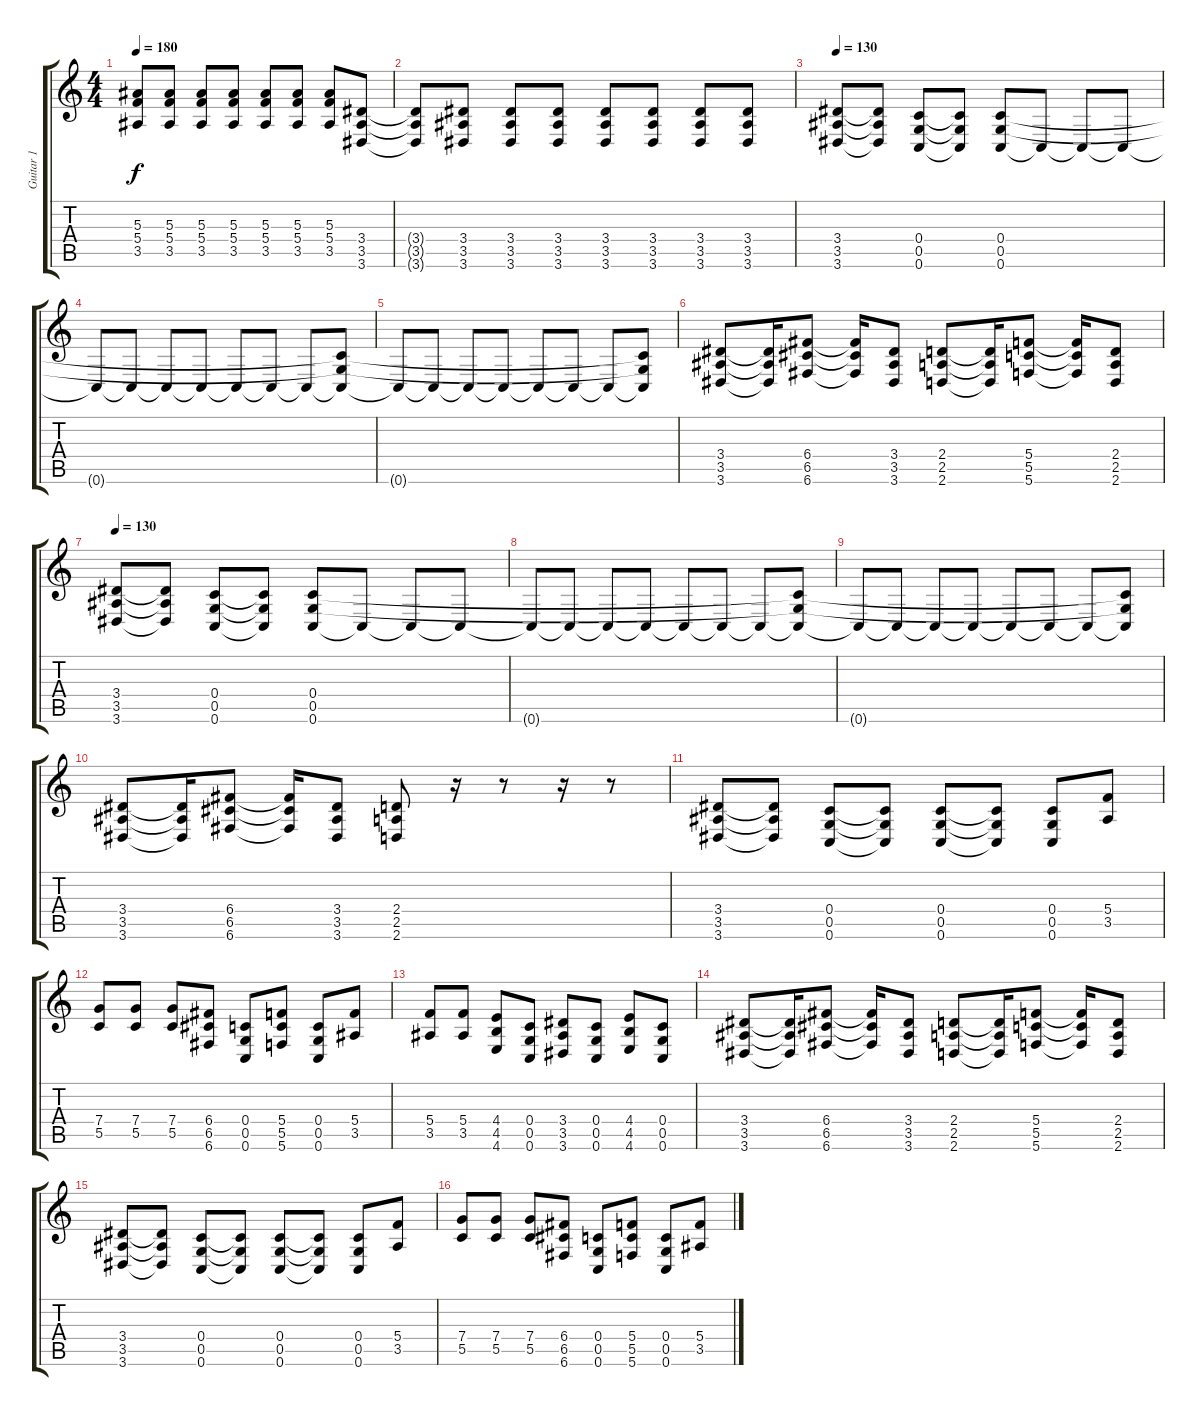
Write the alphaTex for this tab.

\track ("Guitar 1" "Guitar 1") {instrument distortionguitar}
\staff {score tabs}
\tuning (D4 A3 F3 C3 G2 C2) {hide}
\ts (4 4)
\tempo 180
\clef g2
\ks c
(5.3{t} 5.4{t} 3.5{t}).8{dy f} (5.3 5.4 3.5).8 (5.3 5.4 3.5).8 (5.3 5.4 3.5).8 (5.3 5.4 3.5).8 (5.3 5.4 3.5).8 (5.3 5.4 3.5).8 (3.4 3.5 3.6).8 |
(3.4{t} 3.5{t} 3.6{t}).8 (3.4 3.5 3.6).8 (3.4 3.5 3.6).8 (3.4 3.5 3.6).8 (3.4 3.5 3.6).8 (3.4 3.5 3.6).8 (3.4 3.5 3.6).8 (3.4 3.5 3.6).8 |
\tempo 130
(3.4 3.5 3.6).8 (3.4{t} 3.5{t} 3.6{t}).8 (0.4 0.5 0.6).8 (0.4{t} 0.5{t} 0.6{t}).8 (0.4 0.5 0.6).8 0.6{t}.8 0.6{t}.8 0.6{t}.8 |
0.6{t}.8 0.6{t}.8 0.6{t}.8 0.6{t}.8 0.6{t}.8 0.6{t}.8 0.6{t}.8 (0.4{t} 0.5{t} 0.6{t}).8 |
0.6{t}.8 0.6{t}.8 0.6{t}.8 0.6{t}.8 0.6{t}.8 0.6{t}.8 0.6{t}.8 (0.4{t} 0.5{t} 0.6{t}).8 |
(3.4 3.5 3.6).8 (3.4{t} 3.5{t} 3.6{t}).16 (6.4 6.5 6.6).8 (6.4{t} 6.5{t} 6.6{t}).16 (3.4 3.5 3.6).8 (2.4 2.5 2.6).8 (2.4{t} 2.5{t} 2.6{t}).16 (5.4 5.5 5.6).8 (5.4{t} 5.5{t} 5.6{t}).16 (2.4 2.5 2.6).8 |
\tempo 130
(3.4 3.5 3.6).8 (3.4{t} 3.5{t} 3.6{t}).8 (0.4 0.5 0.6).8 (0.4{t} 0.5{t} 0.6{t}).8 (0.4 0.5 0.6).8 0.6{t}.8 0.6{t}.8 0.6{t}.8 |
0.6{t}.8 0.6{t}.8 0.6{t}.8 0.6{t}.8 0.6{t}.8 0.6{t}.8 0.6{t}.8 (0.4{t} 0.5{t} 0.6{t}).8 |
0.6{t}.8 0.6{t}.8 0.6{t}.8 0.6{t}.8 0.6{t}.8 0.6{t}.8 0.6{t}.8 (0.4{t} 0.5{t} 0.6{t}).8 |
(3.4 3.5 3.6).8 (3.4{t} 3.5{t} 3.6{t}).16 (6.4 6.5 6.6).8 (6.4{t} 6.5{t} 6.6{t}).16 (3.4 3.5 3.6).8 (2.4 2.5 2.6).8 r.16 r.8 r.16 r.8 |
(3.4 3.5 3.6).8 (3.4{t} 3.5{t} 3.6{t}).8 (0.4 0.5 0.6).8 (0.4{t} 0.5{t} 0.6{t}).8 (0.4 0.5 0.6).8 (0.4{t} 0.5{t} 0.6{t}).8 (0.4 0.5 0.6).8 (5.4 3.5).8 |
(7.4 5.5).8 (7.4 5.5).8 (7.4 5.5).8 (6.4 6.5 6.6).8 (0.4 0.5 0.6).8 (5.4 5.5 5.6).8 (0.4 0.5 0.6).8 (5.4 3.5).8 |
(5.4 3.5).8 (5.4 3.5).8 (4.4 4.5 4.6).8 (0.4 0.5 0.6).8 (3.4 3.5 3.6).8 (0.4 0.5 0.6).8 (4.4 4.5 4.6).8 (0.4 0.5 0.6).8 |
(3.4 3.5 3.6).8 (3.4{t} 3.5{t} 3.6{t}).16 (6.4 6.5 6.6).8 (6.4{t} 6.5{t} 6.6{t}).16 (3.4 3.5 3.6).8 (2.4 2.5 2.6).8 (2.4{t} 2.5{t} 2.6{t}).16 (5.4 5.5 5.6).8 (5.4{t} 5.5{t} 5.6{t}).16 (2.4 2.5 2.6).8 |
(3.4 3.5 3.6).8 (3.4{t} 3.5{t} 3.6{t}).8 (0.4 0.5 0.6).8 (0.4{t} 0.5{t} 0.6{t}).8 (0.4 0.5 0.6).8 (0.4{t} 0.5{t} 0.6{t}).8 (0.4 0.5 0.6).8 (5.4 3.5).8 |
(7.4 5.5).8 (7.4 5.5).8 (7.4 5.5).8 (6.4 6.5 6.6).8 (0.4 0.5 0.6).8 (5.4 5.5 5.6).8 (0.4 0.5 0.6).8 (5.4 3.5).8
